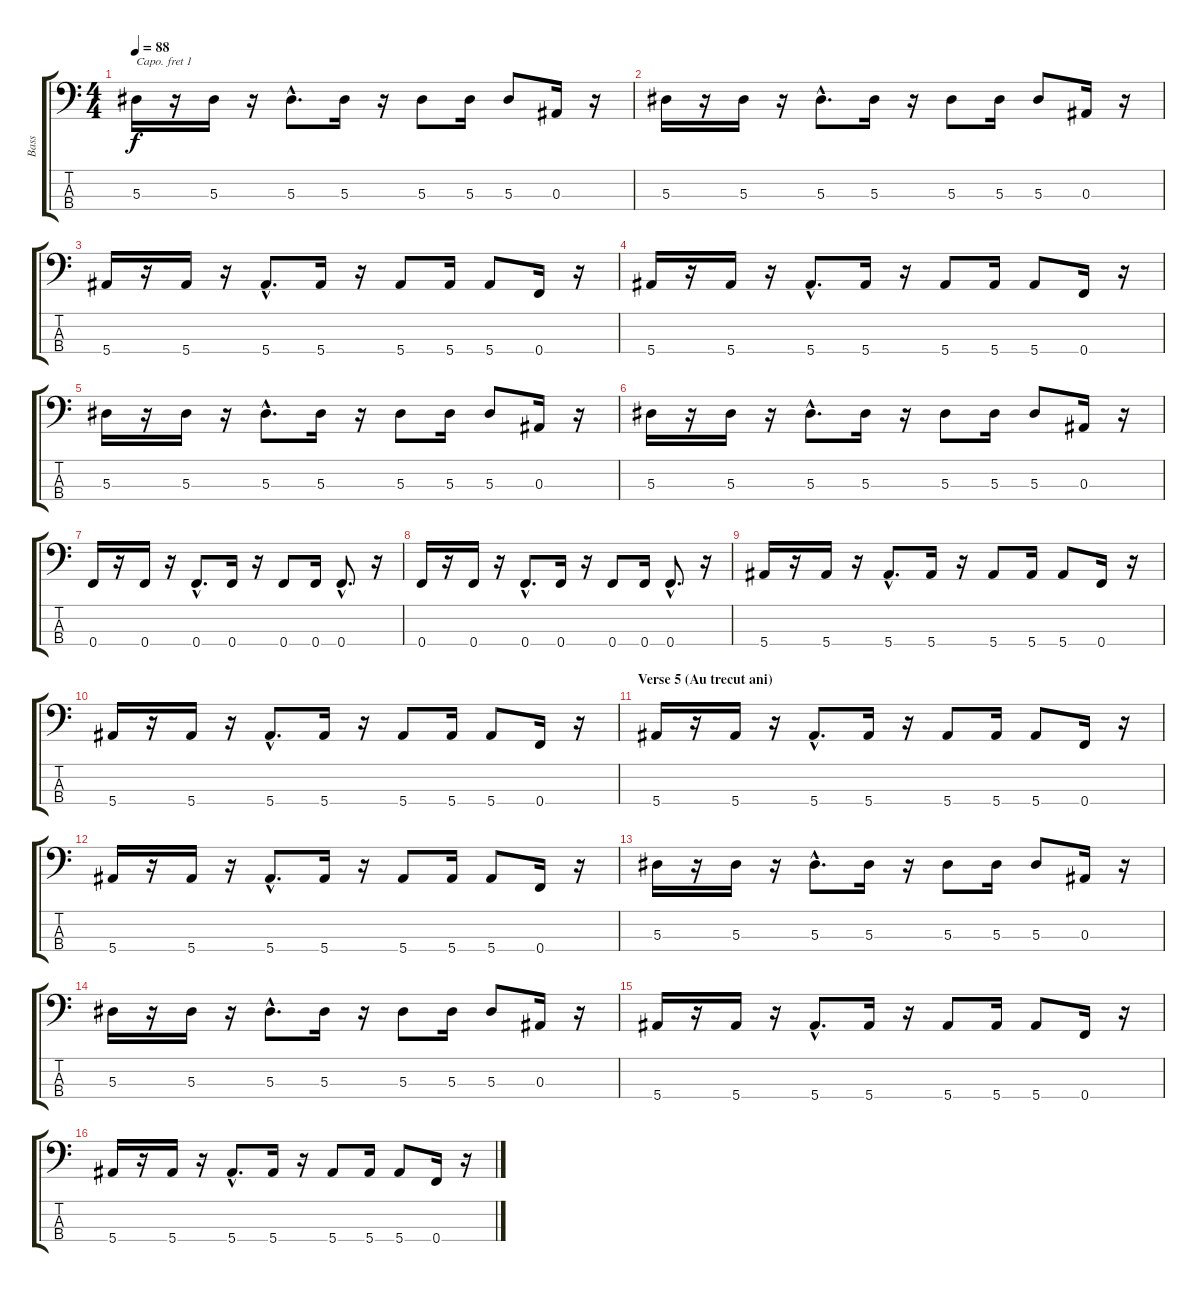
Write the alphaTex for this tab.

\track ("Bass" "Bass") {instrument electricbassfinger}
\staff {score tabs}
\capo 1
\tuning (G2 D2 A1 E1) {hide}
\ts (4 4)
\tempo 88
\clef f4
\ks c
5.3.16{dy f} r.16 5.3.16 r.16 5.3{hac}.8{d} 5.3.16 r.16 5.3.8 5.3.16 5.3.8 0.3.16 r.16 |
5.3.16 r.16 5.3.16 r.16 5.3{hac}.8{d} 5.3.16 r.16 5.3.8 5.3.16 5.3.8 0.3.16 r.16 |
5.4.16 r.16 5.4.16 r.16 5.4{hac}.8{d} 5.4.16 r.16 5.4.8 5.4.16 5.4.8 0.4.16 r.16 |
5.4.16 r.16 5.4.16 r.16 5.4{hac}.8{d} 5.4.16 r.16 5.4.8 5.4.16 5.4.8 0.4.16 r.16 |
5.3.16 r.16 5.3.16 r.16 5.3{hac}.8{d} 5.3.16 r.16 5.3.8 5.3.16 5.3.8 0.3.16 r.16 |
5.3.16 r.16 5.3.16 r.16 5.3{hac}.8{d} 5.3.16 r.16 5.3.8 5.3.16 5.3.8 0.3.16 r.16 |
0.4.16 r.16 0.4.16 r.16 0.4{hac}.8{d} 0.4.16 r.16 0.4.8 0.4.16 0.4{hac}.8{d} r.16 |
0.4.16 r.16 0.4.16 r.16 0.4{hac}.8{d} 0.4.16 r.16 0.4.8 0.4.16 0.4{hac}.8{d} r.16 |
5.4.16 r.16 5.4.16 r.16 5.4{hac}.8{d} 5.4.16 r.16 5.4.8 5.4.16 5.4.8 0.4.16 r.16 |
5.4.16 r.16 5.4.16 r.16 5.4{hac}.8{d} 5.4.16 r.16 5.4.8 5.4.16 5.4.8 0.4.16 r.16 |
\section ("" "Verse 5 (Au trecut ani)")
5.4.16 r.16 5.4.16 r.16 5.4{hac}.8{d} 5.4.16 r.16 5.4.8 5.4.16 5.4.8 0.4.16 r.16 |
5.4.16 r.16 5.4.16 r.16 5.4{hac}.8{d} 5.4.16 r.16 5.4.8 5.4.16 5.4.8 0.4.16 r.16 |
5.3.16 r.16 5.3.16 r.16 5.3{hac}.8{d} 5.3.16 r.16 5.3.8 5.3.16 5.3.8 0.3.16 r.16 |
5.3.16 r.16 5.3.16 r.16 5.3{hac}.8{d} 5.3.16 r.16 5.3.8 5.3.16 5.3.8 0.3.16 r.16 |
5.4.16 r.16 5.4.16 r.16 5.4{hac}.8{d} 5.4.16 r.16 5.4.8 5.4.16 5.4.8 0.4.16 r.16 |
5.4.16 r.16 5.4.16 r.16 5.4{hac}.8{d} 5.4.16 r.16 5.4.8 5.4.16 5.4.8 0.4.16 r.16
